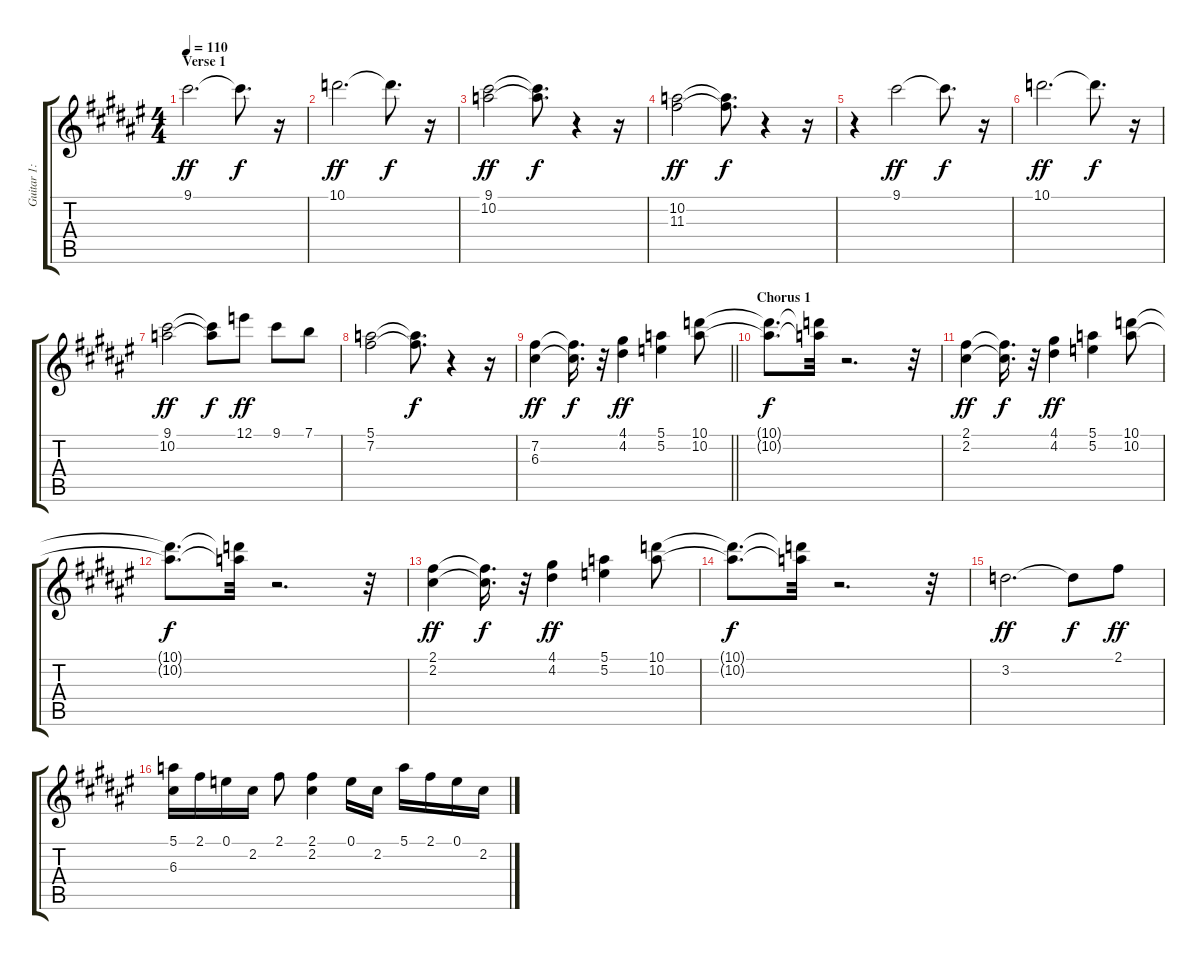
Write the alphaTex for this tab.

\track ("Guitar 1: Eddie Martinez" "Guitar 1: ") {instrument overdrivenguitar}
\staff {score tabs}
\tuning (E4 B3 G3 D3 A2 E2) {hide}
\ts (4 4)
\section ("" "Verse 1")
\tempo 110
\clef g2
\ks f#
9.1.2{d dy ff} 9.1{t}.8{d dy f} r.16 |
10.1.2{d dy ff} 10.1{t}.8{d dy f} r.16 |
(9.1 10.2).2{dy ff} (9.1{t} 10.2{t}).8{d dy f} r.4 r.16 |
(10.2 11.3).2{dy ff} (10.2{t} 11.3{t}).8{d dy f} r.4 r.16 |
r.4 9.1.2{dy ff} 9.1{t}.8{d dy f} r.16 |
10.1.2{d dy ff} 10.1{t}.8{d dy f} r.16 |
(9.1 10.2).2{dy ff} (9.1{t} 10.2{t}).8{dy f} 12.1.8{dy ff} 9.1.8 7.1.8 |
(5.1 7.2).2 (5.1{t} 7.2{t}).8{d dy f} r.4 r.16 |
\barLineRight lightlight
(7.2 6.3).4{dy ff} (7.2{t} 6.3{t}).16{d dy f} r.32 (4.1 4.2).4{dy ff} (5.1 5.2).4 (10.1 10.2).8 |
\section ("" "Chorus 1")
(10.1{t} 10.2{t}).8{d dy f} (10.1{t} 10.2{t}).32 r.2{d} r.32 |
(2.1 2.2).4{dy ff} (2.1{t} 2.2{t}).16{d dy f} r.32 (4.1 4.2).4{dy ff} (5.1 5.2).4 (10.1 10.2).8 |
(10.1{t} 10.2{t}).8{d dy f} (10.1{t} 10.2{t}).32 r.2{d} r.32 |
(2.1 2.2).4{dy ff} (2.1{t} 2.2{t}).16{d dy f} r.32 (4.1 4.2).4{dy ff} (5.1 5.2).4 (10.1 10.2).8 |
(10.1{t} 10.2{t}).8{d dy f} (10.1{t} 10.2{t}).32 r.2{d} r.32 |
3.2.2{d dy ff} 3.2{t}.8{dy f} 2.1.8{dy ff} |
(5.1 6.3).16 2.1.16 0.1.16 2.2.16 2.1.8 (2.1 2.2).4 0.1.16 2.2.16 5.1.16 2.1.16 0.1.16 2.2.16
